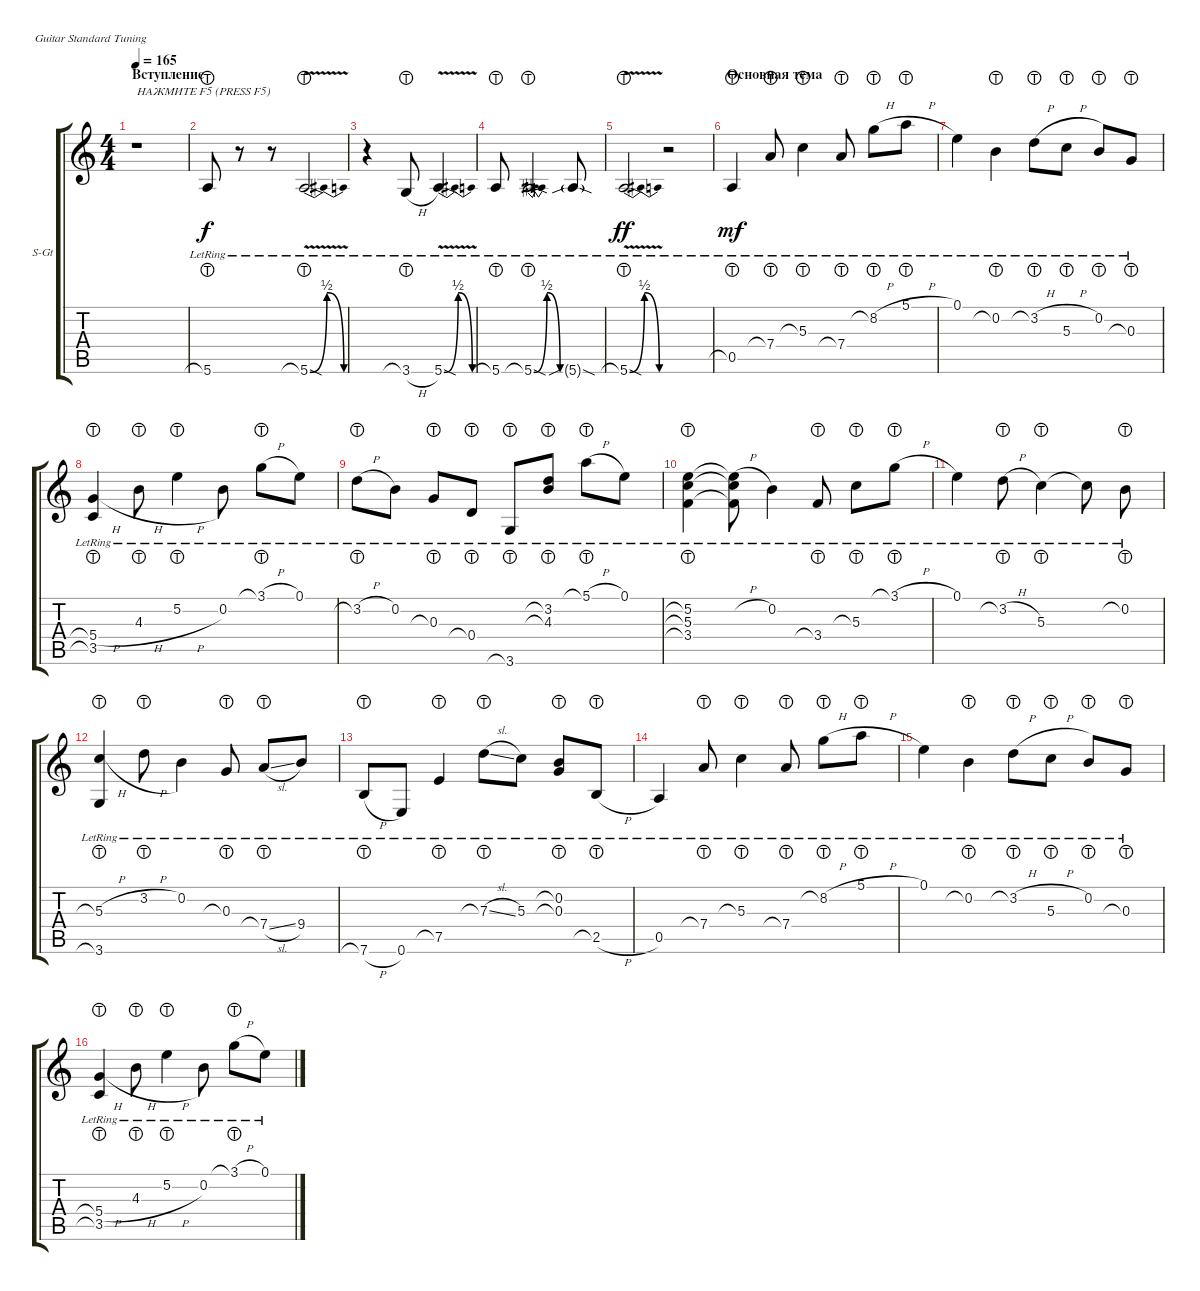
\bracketExtendMode groupsimilarinstruments
\firstSystemTrackNameOrientation horizontal
\otherSystemsTrackNameOrientation horizontal
\track ("Steel Guitar" "S-Gt") {instrument acousticguitarsteel}
\staff {score tabs}
\tuning (E4 B3 G3 D3 A2 E2)
\ts (4 4)
\beaming (8 2 2 2 2)
\section ("" "Вступление")
\tempo 165
\clef g2
\ks c
r.1{txt "НАЖМИТЕ F5 (PRESS F5)" dy f instrument acousticguitarsteel} |
5.6{lht lr}.8 r.8 r.8 5.6{be (bendrelease 0 0 15.6 2 21.599999999999998 2 34.199999999999996 0) v sod lht lr}.2 |
r.4 3.6{h lht lr}.8 5.6{be (bendrelease 0 0 6.6 2 8.4 2 15.6 0) v sod lr}.4 |
5.6{lht lr}.8 5.6{be (bendrelease 0 0 9.6 2 11.4 2 27 0) sod lht lr}.2 5.6{sib sod g lr}.8 |
5.6{be (bendrelease 0 0 11.4 2 20.4 2 41.4 0) v sod lht lr}.2{dy ff} r.2 |
\section ("" "Основная тема")
0.5{lht lr}.4{dy mf} 7.4{lht lr}.8 5.3{lht lr}.4 7.4{lht lr}.8 8.2{h lht lr}.8 5.1{h lht lr}.8 |
0.1{lr}.4 0.2{lht lr}.4 3.2{h lht lr}.8 5.3{h lht lr}.8 0.2{lht lr}.8 0.3{lht lr}.8 |
(5.4{h lht lr} 3.5{lht lr}).4 4.3{h lht lr}.8 5.2{h lht lr}.4 0.2{lr}.8 3.1{h lht lr}.8 0.1{lr}.8 |
3.2{h lht lr}.8 0.2{lr}.8 0.3{lht lr}.8 0.4{lht lr}.8 3.6{lht lr}.8 (3.2{lht lr} 4.3{lht lr}).8 5.1{h lht lr}.8 0.1{lr}.8 |
(5.2{lht lr} 5.3{lht lr} 3.4{lht lr}).4 (5.2{h lr t} 5.3{lr t} 3.4{lr t}).8 0.2{lr}.4 3.4{lht lr}.8 5.3{lht lr}.8 3.1{h lht lr}.8 |
0.1{lr}.4 3.2{h lht lr}.8 5.3{lht lr}.4 5.3{lr t}.8 0.2{lht lr}.8 |
(5.3{h lht lr} 3.6{lht lr}).4 3.2{h lht lr}.8 0.2{lr}.4 0.3{lht lr}.8 7.4{sl lht lr}.8 9.4{lr}.8 |
7.6{h lht lr}.8 0.6{lr}.8 7.5{lht lr}.4 7.3{sl lht lr}.8 5.3{lr}.8 (0.2{lht lr} 0.3{lht lr}).8 2.5{h lht lr}.8 |
0.5{lr}.4 7.4{lht lr}.8 5.3{lht lr}.4 7.4{lht lr}.8 8.2{h lht lr}.8 5.1{h lht lr}.8 |
0.1{lr}.4 0.2{lht lr}.4 3.2{h lht lr}.8 5.3{h lht lr}.8 0.2{lht lr}.8 0.3{lht lr}.8 |
(5.4{h lht lr} 3.5{lht lr}).4 4.3{h lht lr}.8 5.2{h lht lr}.4 0.2{lr}.8 3.1{h lht lr}.8 0.1{lr}.8
